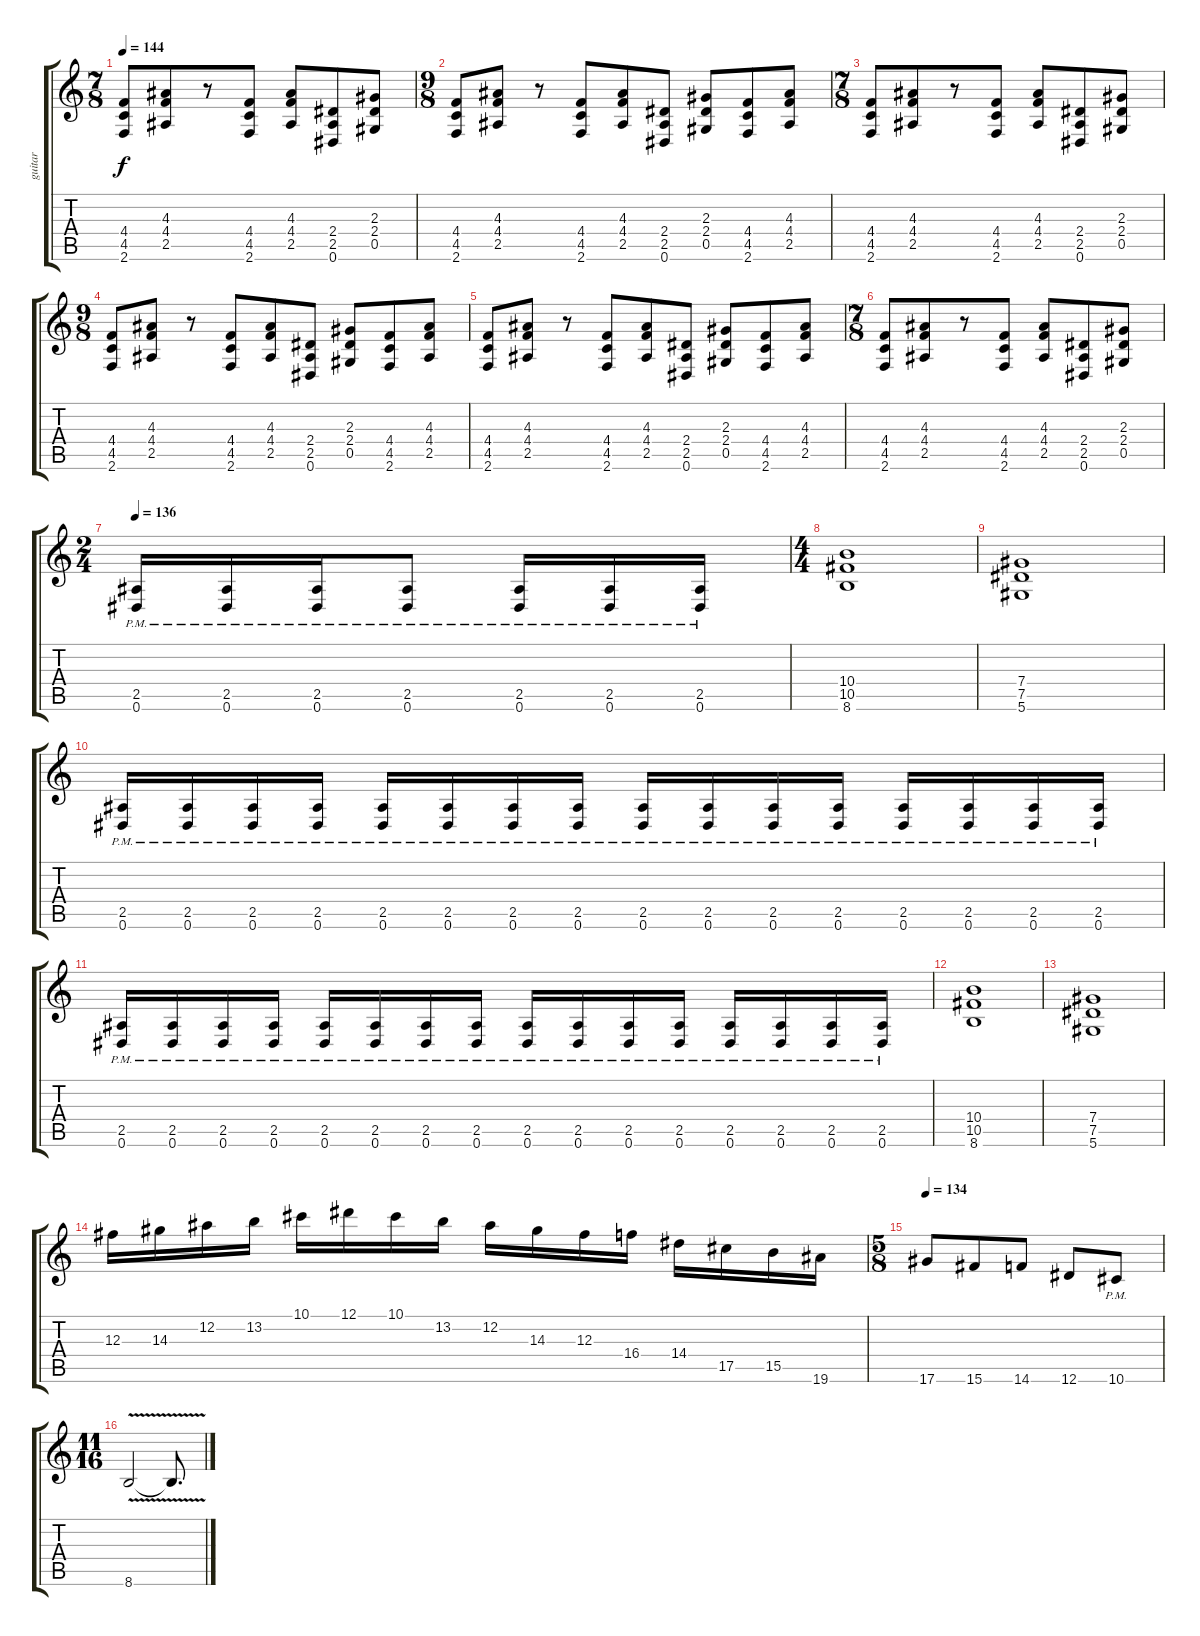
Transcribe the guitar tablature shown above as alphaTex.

\track ("guitar" "guitar") {instrument distortionguitar}
\staff {score tabs}
\tuning (Eb4 Bb3 Gb3 Db3 Ab2 Eb2) {hide}
\ts (7 8)
\tempo 144
\clef g2
\ks c
(4.4 4.5 2.6).8{dy f} (4.3 4.4 2.5).8 r.8 (4.4 4.5 2.6).8 (4.3 4.4 2.5).8 (2.4 2.5 0.6).8 (2.3 2.4 0.5).8 |
\ts (9 8)
(4.4 4.5 2.6).8 (4.3 4.4 2.5).8 r.8 (4.4 4.5 2.6).8 (4.3 4.4 2.5).8 (2.4 2.5 0.6).8 (2.3 2.4 0.5).8 (4.4 4.5 2.6).8 (4.3 4.4 2.5).8 |
\ts (7 8)
(4.4 4.5 2.6).8 (4.3 4.4 2.5).8 r.8 (4.4 4.5 2.6).8 (4.3 4.4 2.5).8 (2.4 2.5 0.6).8 (2.3 2.4 0.5).8 |
\ts (9 8)
(4.4 4.5 2.6).8 (4.3 4.4 2.5).8 r.8 (4.4 4.5 2.6).8 (4.3 4.4 2.5).8 (2.4 2.5 0.6).8 (2.3 2.4 0.5).8 (4.4 4.5 2.6).8 (4.3 4.4 2.5).8 |
(4.4 4.5 2.6).8 (4.3 4.4 2.5).8 r.8 (4.4 4.5 2.6).8 (4.3 4.4 2.5).8 (2.4 2.5 0.6).8 (2.3 2.4 0.5).8 (4.4 4.5 2.6).8 (4.3 4.4 2.5).8 |
\ts (7 8)
(4.4 4.5 2.6).8 (4.3 4.4 2.5).8 r.8 (4.4 4.5 2.6).8 (4.3 4.4 2.5).8 (2.4 2.5 0.6).8 (2.3 2.4 0.5).8 |
\ts (2 4)
\tempo 136
(2.5{pm} 0.6{pm}).16 (2.5{pm} 0.6{pm}).16 (2.5{pm} 0.6{pm}).16 (2.5{pm} 0.6{pm}).8 (2.5{pm} 0.6{pm}).16 (2.5{pm} 0.6{pm}).16 (2.5{pm} 0.6{pm}).16 |
\ts (4 4)
(10.4 10.5 8.6).1 |
(7.4 7.5 5.6).1 |
(2.5{pm} 0.6{pm}).16 (2.5{pm} 0.6{pm}).16 (2.5{pm} 0.6{pm}).16 (2.5{pm} 0.6{pm}).16 (2.5{pm} 0.6{pm}).16 (2.5{pm} 0.6{pm}).16 (2.5{pm} 0.6{pm}).16 (2.5{pm} 0.6{pm}).16 (2.5{pm} 0.6{pm}).16 (2.5{pm} 0.6{pm}).16 (2.5{pm} 0.6{pm}).16 (2.5{pm} 0.6{pm}).16 (2.5{pm} 0.6{pm}).16 (2.5{pm} 0.6{pm}).16 (2.5{pm} 0.6{pm}).16 (2.5{pm} 0.6{pm}).16 |
(2.5{pm} 0.6{pm}).16 (2.5{pm} 0.6{pm}).16 (2.5{pm} 0.6{pm}).16 (2.5{pm} 0.6{pm}).16 (2.5{pm} 0.6{pm}).16 (2.5{pm} 0.6{pm}).16 (2.5{pm} 0.6{pm}).16 (2.5{pm} 0.6{pm}).16 (2.5{pm} 0.6{pm}).16 (2.5{pm} 0.6{pm}).16 (2.5{pm} 0.6{pm}).16 (2.5{pm} 0.6{pm}).16 (2.5{pm} 0.6{pm}).16 (2.5{pm} 0.6{pm}).16 (2.5{pm} 0.6{pm}).16 (2.5{pm} 0.6{pm}).16 |
(10.4 10.5 8.6).1 |
(7.4 7.5 5.6).1 |
12.3.16 14.3.16 12.2.16 13.2.16 10.1.16 12.1.16 10.1.16 13.2.16 12.2.16 14.3.16 12.3.16 16.4.16 14.4.16 17.5.16 15.5.16 19.6.16 |
\ts (5 8)
\tempo 134
17.6.8 15.6.8 14.6.8 12.6.8 10.6{pm}.8 |
\ts (11 16)
8.6{v}.2 8.6{t}.8{d}
